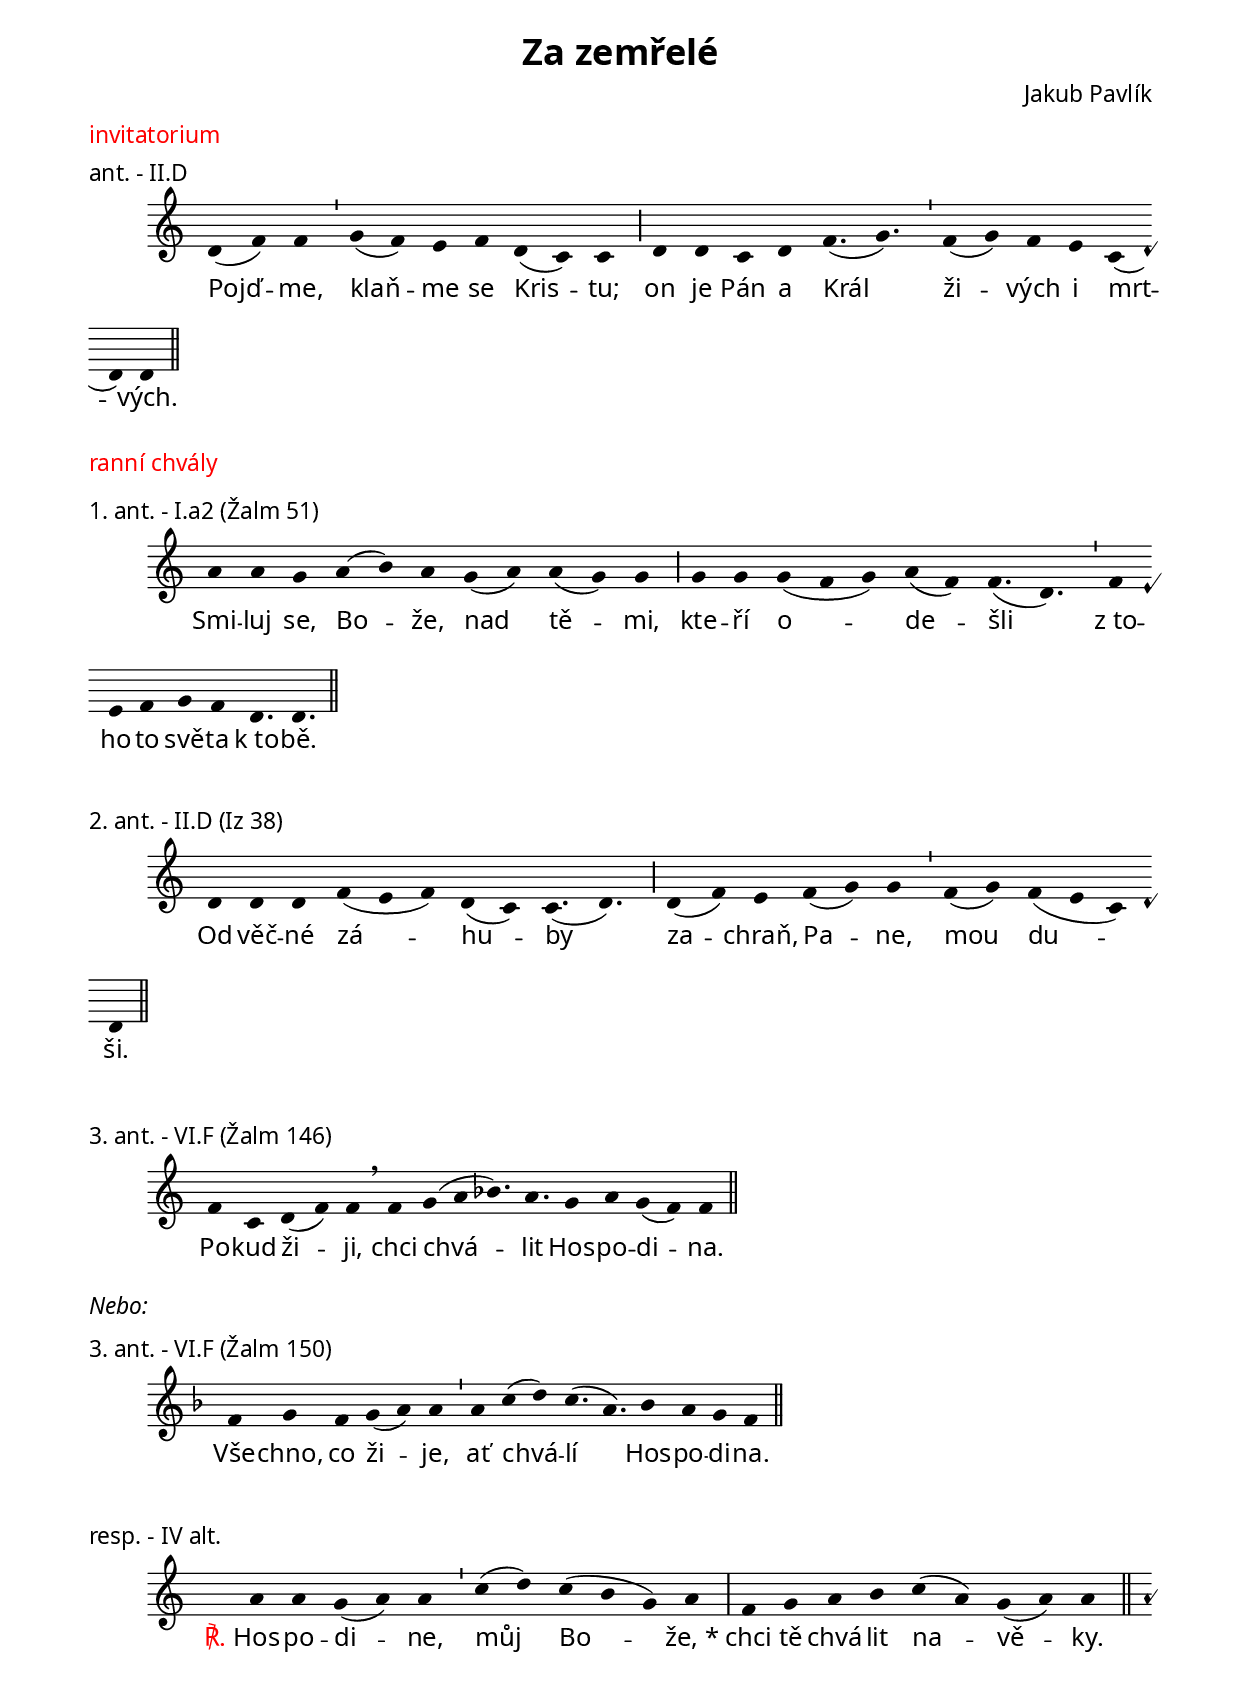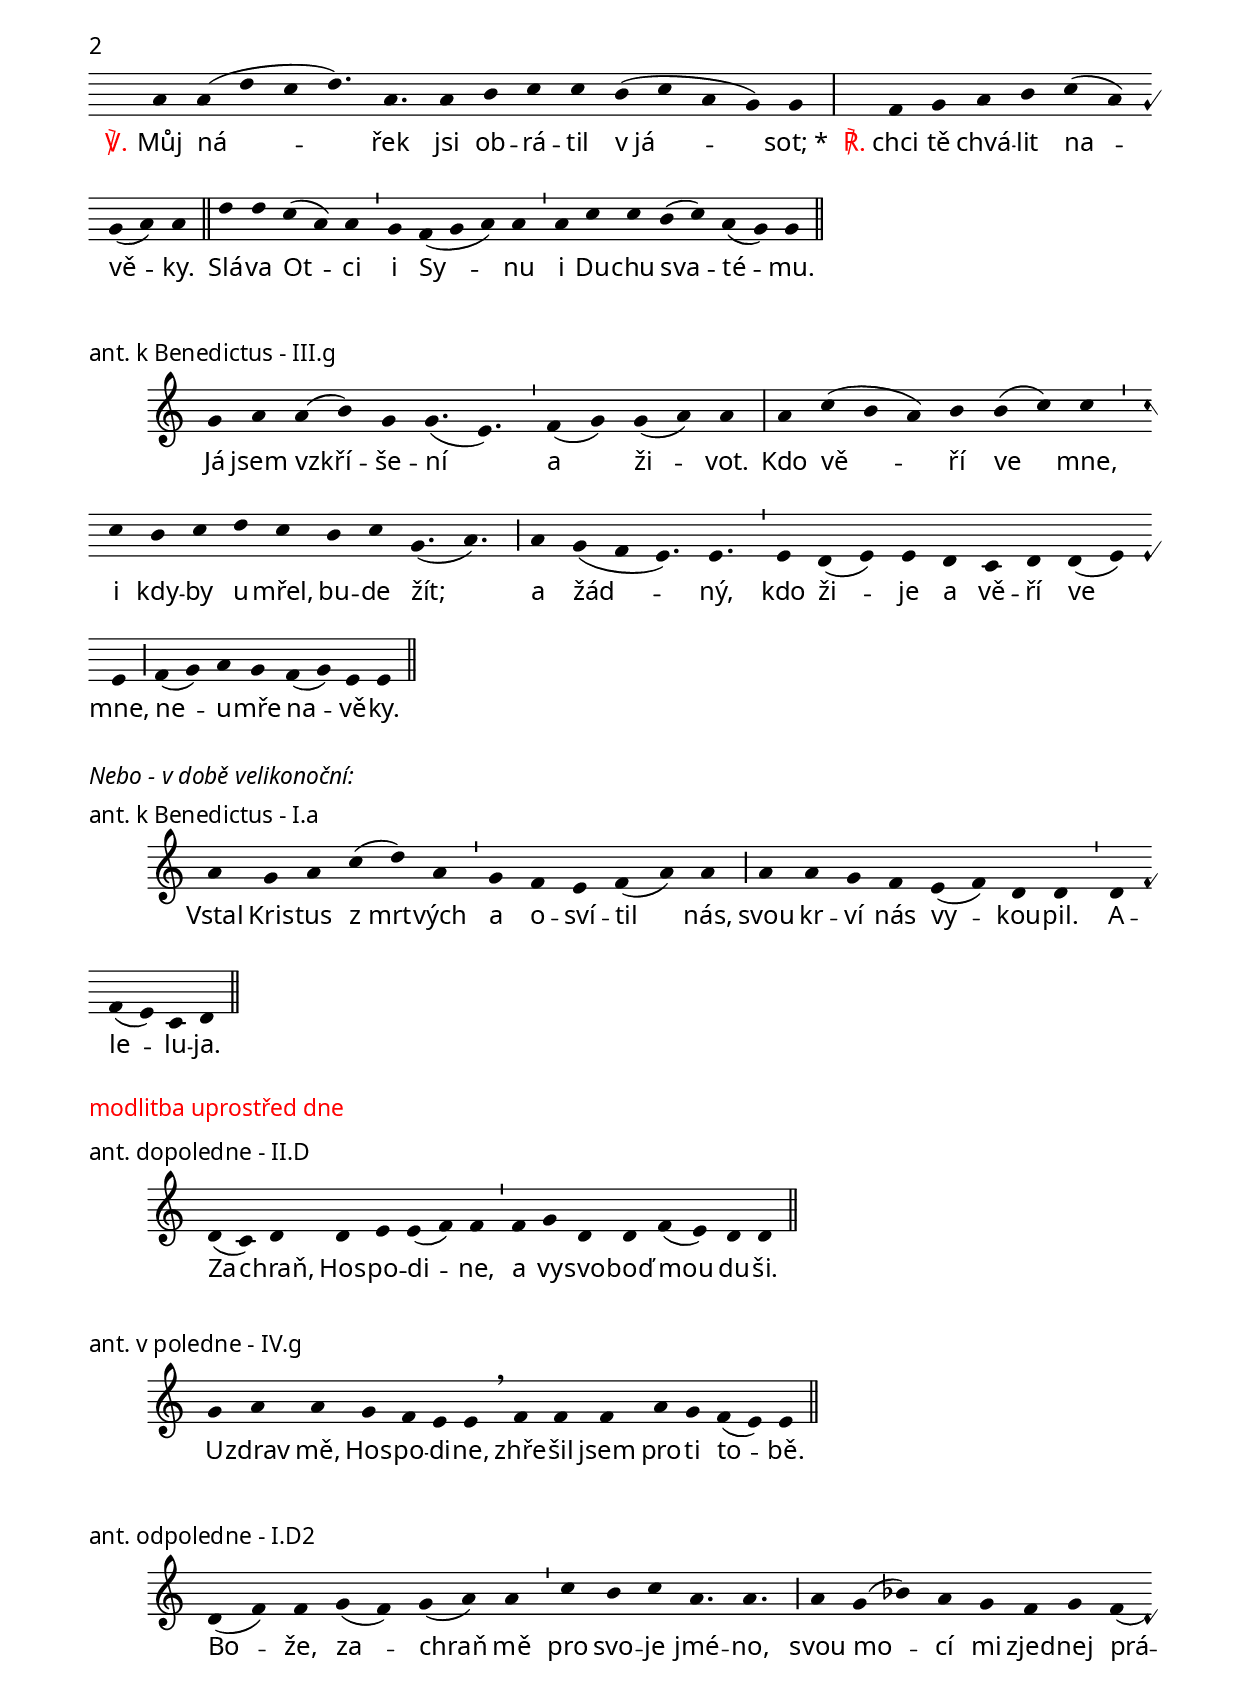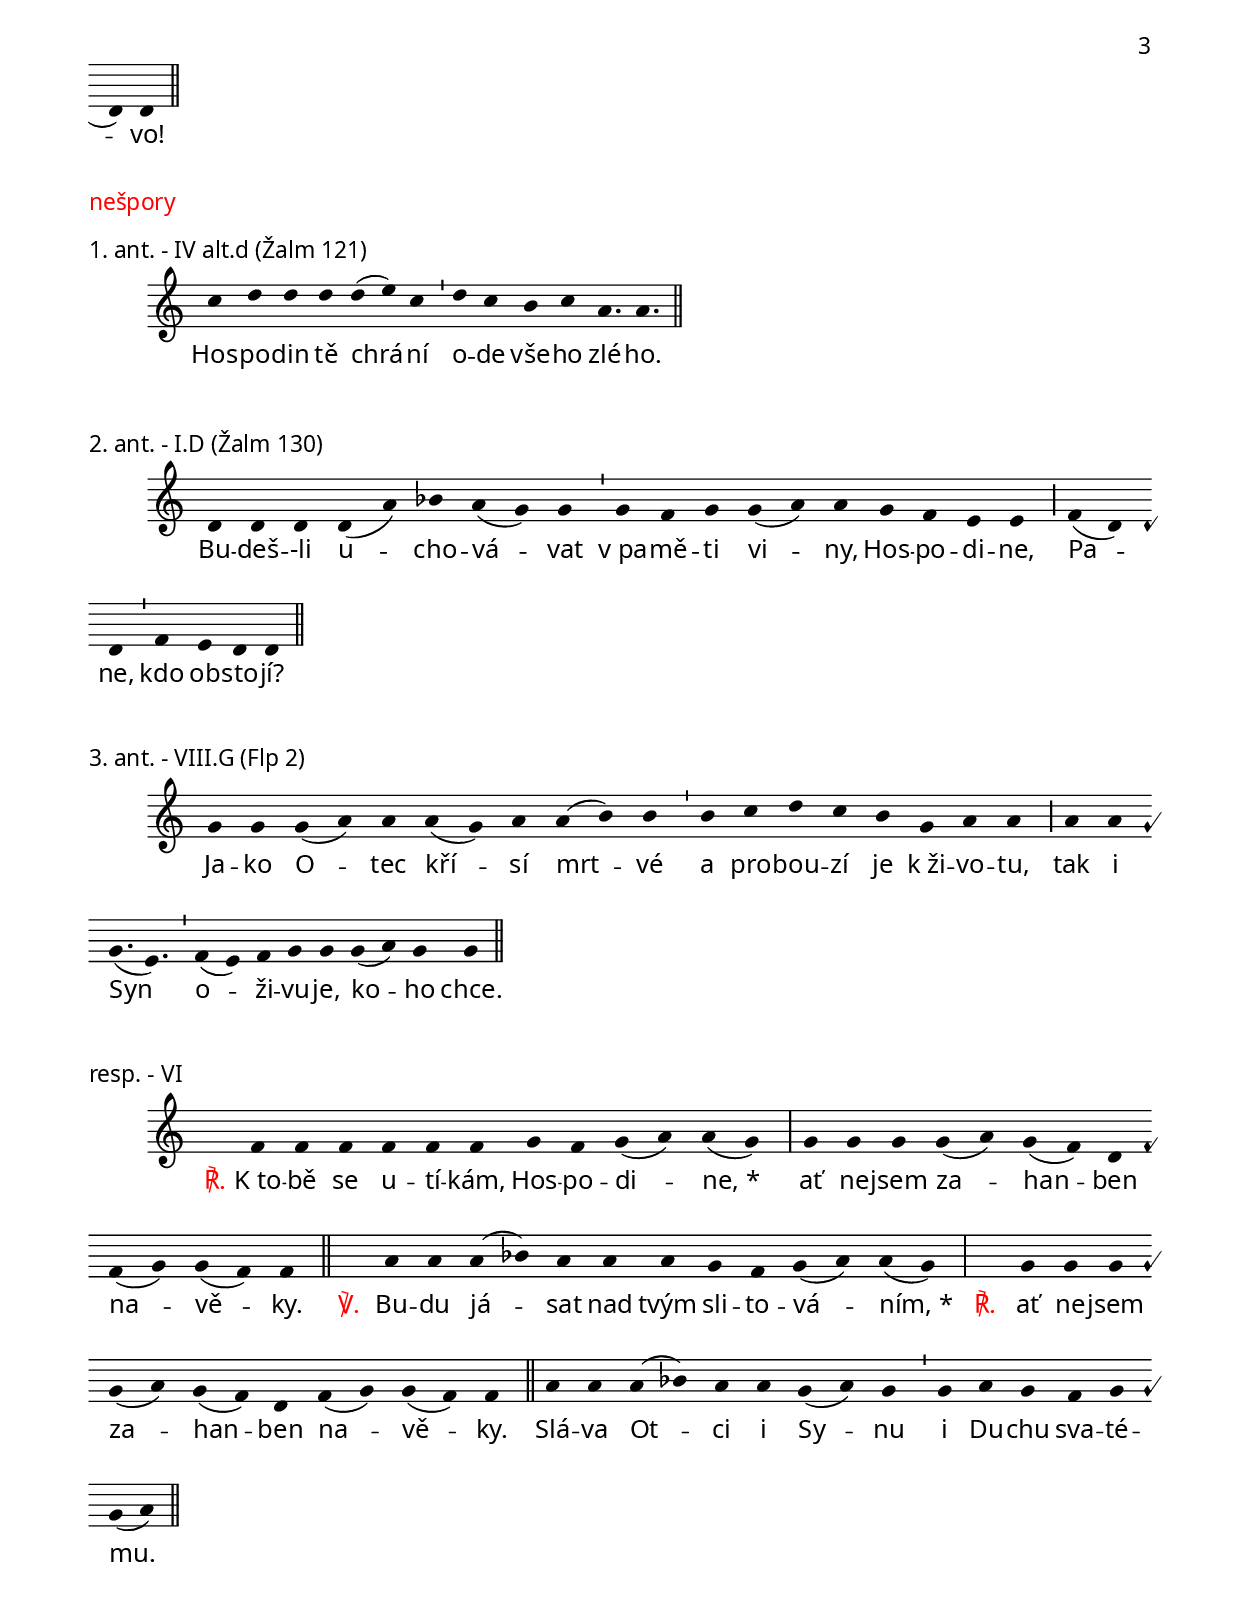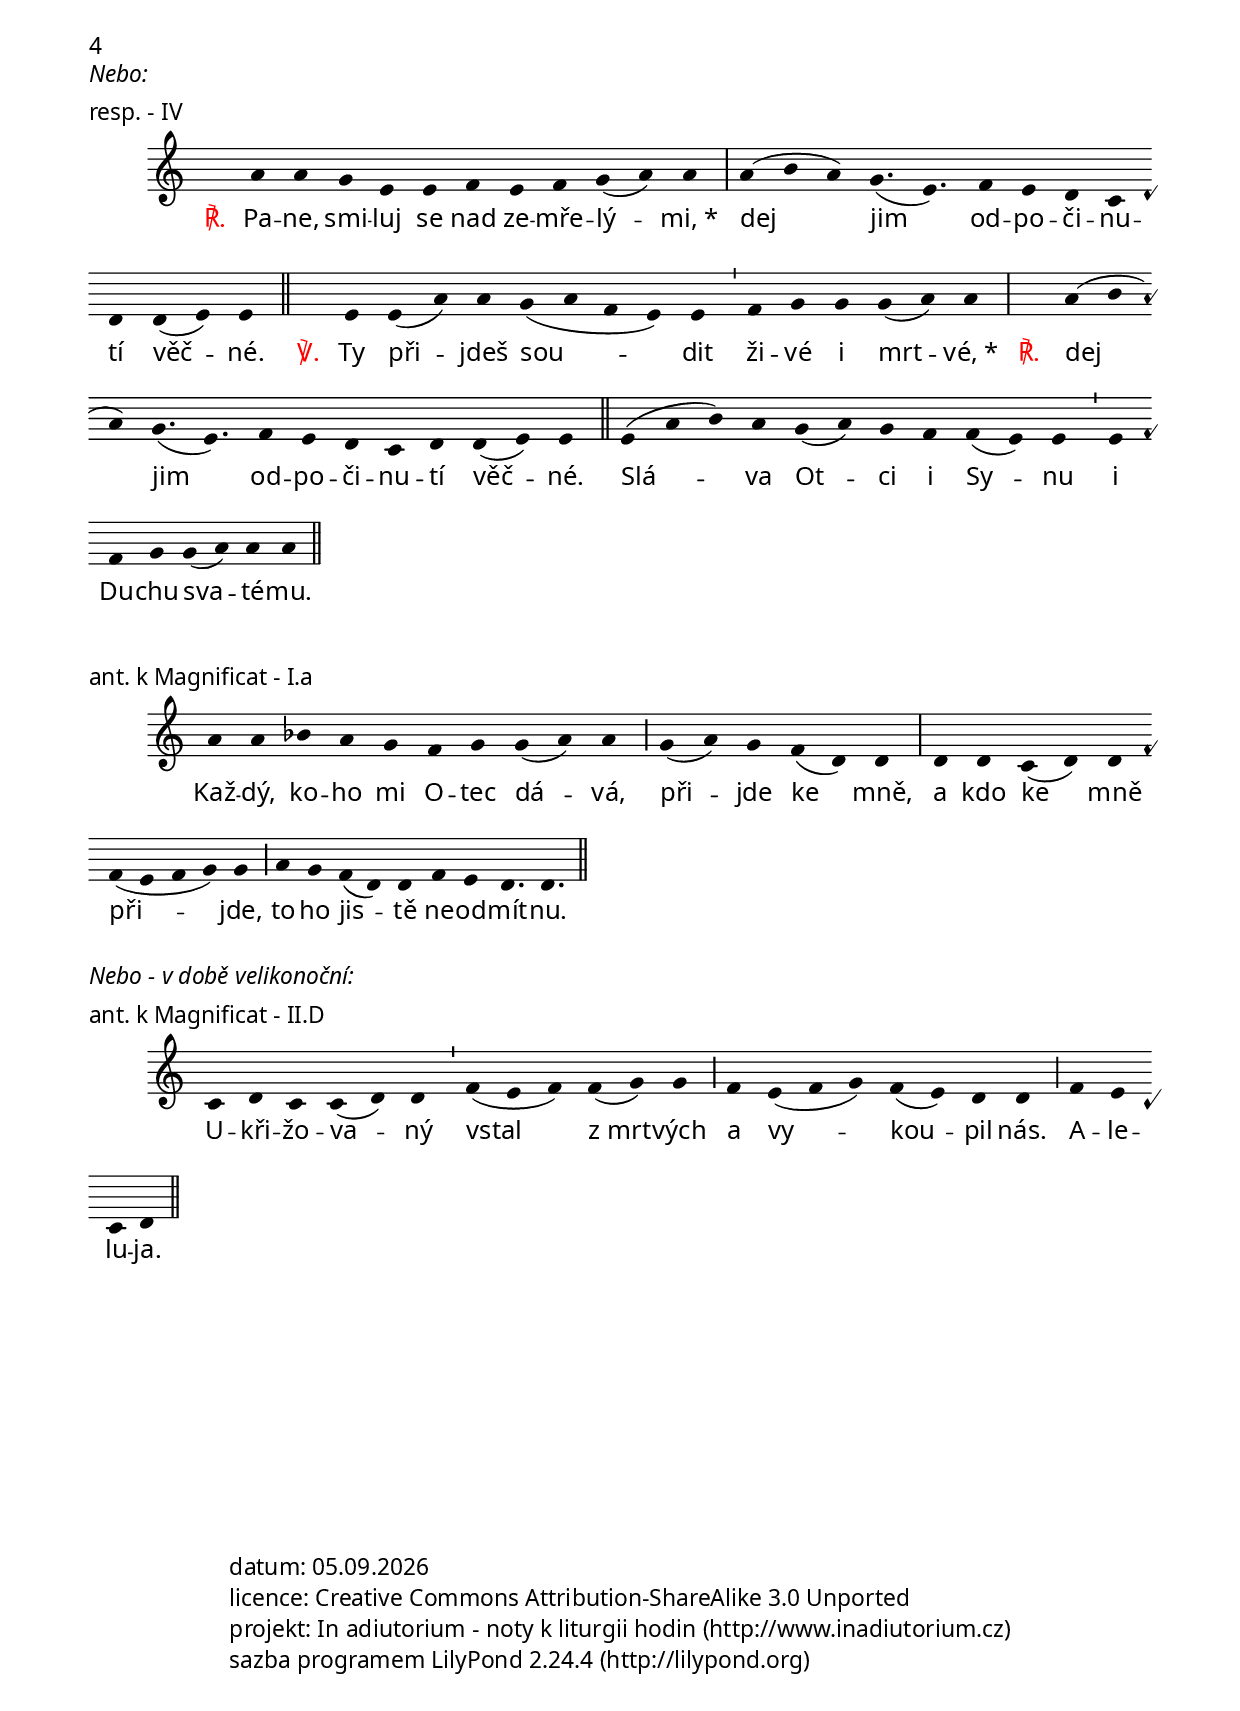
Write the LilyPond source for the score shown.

\version "2.14.2"

\header {
  title = "Za zemřelé"
  composer = "Jakub Pavlík"
}

\include "../spolecne.ly"
\include "../dilyresponsorii.ly"

\markup {\nadpisHodinka {"invitatorium"}}

\score {
  \relative c' {
    \choralniRezim
    d4( f) f \barMin g( f) e f d( c) c \barMaior
    d d c d f4.( g) \barMin f4( g) f e c( d) d \barFinalis
  }
  \addlyrics {
    Pojď -- me, klaň -- me se Kris -- tu;
    on je Pán a Král ži -- vých i mrt -- vých.
  }
  \header {
    quid = "ant."
    modus = "II"
    differentia = "D" 
    psalmus = ""
    id = ""
    piece = \markup {\sestavTitulekBezZalmu}
  }
}

\markup {\nadpisHodinka {"ranní chvály"}}

\score {
  \relative c'' {
    \choralniRezim
    a4 a g a( b) a g( a) a( g) g \barMaior
    g g g( f g) a( f) f4.( d) \barMin f4 e f g f d4. d \barFinalis
  }
  \addlyrics {
    Smi -- luj se, Bo -- že, nad tě -- mi,
    kte -- ří o -- de -- šli z_to -- ho -- to svě -- ta k_to -- bě.
  }
  \header {
    quid = "1. ant."
    modus = "I"
    differentia = "a2" 
    psalmus = "Žalm 51"
    id = ""
    piece = \markup {\sestavTitulek}
  }
}

\score {
  \relative c' {
    \choralniRezim
    d4 d d f( e f) d( c) c4.( d) \barMaior
    d4( f) e f( g) g \barMin f( g) f( e c) d \barFinalis
  }
  \addlyrics {
    Od věč -- né zá -- hu -- by
    za -- chraň, Pa -- ne, mou du -- ši.
  }
  \header {
    quid = "2. ant."
    modus = "II"
    differentia = "D" 
    psalmus = "Iz 38"
    id = ""
    fons = "melodie z: Bílá sobota, ranní chvály, 2. ant."
    piece = \markup {\sestavTitulek}
  }
}

\score {
  \relative c' {
    \choralniRezim
    f4 c d( f) f \breathe f g( a bes4.) a g4 a g( f) f \bar "||"
  }
  \addlyrics {
    Po -- kud ži -- ji, chci chvá -- lit Hos -- po -- di -- na.
  }
  \header {
    quid = "3. ant."
    modus = "VI"
    differentia = "F" 
    psalmus = "Žalm 146"
    id = ""
    fons = "4. týden žaltáře, středa, ranní chvály, 3. ant."
    piece = \markup {\sestavTitulek}
  }
}

\markup\italic{Nebo:}

\score {
  \relative c' {
    \choralniRezim
    \key f \major
    f4 g f g( a) a \barMin
    a4 c( d) c4.( a) bes4 a g f \barFinalis
    % bes a g( f) f \barFinalis
  }
  \addlyrics {
    Vše -- chno, co ži -- je, ať chvá -- lí Hos -- po -- di -- na.
    % A -- le -- lu -- ja.
  }
  \header {
    quid = "3. ant."
    modus = "VI"
    differentia = "F" 
    psalmus = "Žalm 150"
    id = ""
    fons = "4. t. žaltáře, neděle, ranní chvály, 3. ant. (Text jiný: ubráno aleluja a 'dýchá' změněno na 'žije')"
    piece = \markup {\sestavTitulek}
  }
}

\score {
  \relative c'' {
    \choralniRezim
    
    % R
    \neviditelna a
    a4 a g( a) a \barMin c( d) c( b g) a \barMax
    f g a b c( a) g( a) a \barFinalis
    % V
    \neviditelna a
    a4 a( d c d4.) a a4 b c c b( c a g) g \barMax
    % R
    \neviditelna a
    f g a b c( a) g( a) a \barFinalis
    % Slava
    d4 d c( a) a \barMin g f( g a) a \barMin a c c b( c) a( g) g \barFinalis
  }
  \addlyrics {
    \Response Hos -- po -- di -- ne, můj Bo -- že,_*
    chci tě chvá -- lit na -- vě -- ky.
    \Verse Můj ná -- řek jsi ob -- rá -- til v_já -- sot;_*
    \Response chci tě chvá -- lit na -- vě -- ky.
    \textRespDoxologie
  }
  \header {
    quid = "resp."
    modus = "IV alt."
    id = ""
    piece = \markup {\sestavTitulekResp}
  }
}

\score {
  \relative c'' {
    \choralniRezim
    g4 a a( b) g g4.( e) \barMin f4( g) g( a) a \barMax
    a c( b a) b b( c) c \barMin c b c d c b c g4.( a) \barMaior
    a4 g( f e4.) e \barMin e4 d( e) e d c d d( e) e \barMaior
    f( g) a g f( g) e e \barFinalis
  }
  \addlyrics {
    Já jsem vzkří -- še -- ní a ži -- vot.
    Kdo vě -- ří ve mne, i kdy -- by u -- mřel, bu -- de žít;
    a žád -- ný, kdo ži -- je a vě -- ří ve mne,
    ne -- u -- mře na -- vě -- ky.
  }
  \header {
    quid = "ant. k Benedictus"
    modus = "III"
    differentia = "g" 
    psalmus = ""
    id = ""
    piece = \markup {\sestavTitulekBezZalmu}
  }
}

\markup\italic{Nebo - v době velikonoční:}

\score {
  \relative c'' {
    \choralniRezim
    a4 g a c( d) a \barMin g f e f( a) a \barMaior
    a4 a g f e( f) d d \barMin
    d4 f( e) c d \barFinalis
  }
  \addlyrics {
    Vstal Kris -- tus z_mrt -- vých a o -- sví -- til nás,
    svou kr -- ví nás vy -- kou -- pil.
    A -- le -- lu -- ja.
  }
  \header {
    quid = "ant. k Benedictus"
    modus = "I"
    differentia = "a" 
    psalmus = ""
    id = ""
    fons = "Velikonoční oktáv, ranní chvály, 1. ant."
    piece = \markup {\sestavTitulekBezZalmu}
  }
}

\markup {\nadpisHodinka {"modlitba uprostřed dne"}}

\score {
  \relative c' {
    \choralniRezim
    d4( c) d d e e( f) f \barMin
    f g d d f( e) d d \barFinalis
  }
  \addlyrics {
    Za -- chraň, Hos -- po -- di -- ne,
    a vy -- svo -- boď mou du -- ši.
  }
  \header {
    quid = "ant. dopoledne"
    modus = "II"
    differentia = "D" 
    psalmus = ""
    id = ""
    piece = \markup {\sestavTitulekBezZalmu}
  }
}

\score {
  \relative c'' {
    \choralniRezim
    g4 a a g f e e \breathe f f f a g f( e) e \bar "||"
  }
  \addlyrics {
    U -- zdrav mě, Hos -- po -- di -- ne, zhře -- šil jsem
    pro -- ti to -- bě.
  }
  \header {
    quid = "ant. v poledne"
    modus = "IV"
    differentia = "g" 
    psalmus = ""
    id = ""
    fons = "pátek 1. týdne žaltáře, nešpory, 1. ant."
    piece = \markup {\sestavTitulekBezZalmu}
  }
}

\score {
  \relative c' {
    \choralniRezim
    d( f) f g( f) g( a) a \barMin c b c a4. a \barMaior
    a4 g( bes) a g f g f( d) d \barFinalis
  }
  \addlyrics {
    Bo -- že, za -- chraň mě 
    pro svo -- je % v breviáři: své 
    jmé -- no,
    svou mo -- cí mi zjed -- nej prá -- vo!
  }
  \header {
    quid = "ant. odpoledne"
    modus = "I"
    differentia = "D2" 
    psalmus = ""
    id = ""
    piece = \markup {\sestavTitulekBezZalmu}
  }
}

\markup {\nadpisHodinka {"nešpory"}}

\score {
  \relative c'' {
    \choralniRezim
    c4 d d d d( e) c \barMin
    d c b c a4. a \barFinalis
  }
  \addlyrics {
    Hos -- po -- din tě chrá -- ní
    o -- de vše -- ho zlé -- ho.
  }
  \header {
    quid = "1. ant."
    modus = "IV alt"
    differentia = "d" 
    psalmus = "Žalm 121"
    id = ""
    piece = \markup {\sestavTitulek}
  }
}

\score {
  \relative c' {
    \choralniRezim
    d4 d d d( a') bes a( g) g \barMin
    g f g g( a) a g f e e \barMaior
    f( d) d \barMin f e d d \barFinalis
  }
  \addlyrics {
    Bu -- deš -- -li u -- cho -- vá -- vat 
    v_pa -- mě -- ti vi -- ny, Hos -- po -- di -- ne,
    Pa -- ne, kdo ob -- sto -- jí?
  }
  \header {
    quid = "2. ant."
    modus = "I"
    differentia = "D" 
    psalmus = "Žalm 130"
    id = ""
    piece = \markup {\sestavTitulek}
  }
}

\score {
  \relative c'' {
    \choralniRezim
    g4 g g( a) a a( g) a a( b) b \barMin
    b c d c b g a a \barMaior
    a a g4.( e) \barMin f4( e) f g g g( a) g g \barFinalis
  }
  \addlyrics {
    Ja -- ko O -- tec kří -- sí mrt -- vé
    a pro -- bou -- zí je k_ži -- vo -- tu,
    tak i Syn o -- ži -- vu -- je, ko -- ho chce.
  }
  \header {
    quid = "3. ant."
    modus = "VIII"
    differentia = "G" 
    psalmus = "Flp 2"
    id = ""
    piece = \markup {\sestavTitulek}
  }
}

\score {
  \relative c' {
    \choralniRezim
    
    % R
    \neviditelna f
    f4 f f f f f g f g( a) a( g) \barMax
    g g g g( a) g( f) d f( g) g( f) f \barFinalis
    % V
    \neviditelna a
    a a a( bes) a a a g f g( a) a( g) \barMax
    % R
    \neviditelna a
    g g g g( a) g( f) d f( g) g( f) f \barFinalis
    % Slava
    \respVIdoxologie \barFinalis
  }
  \addlyrics {
    \Response K_to -- bě se u -- tí -- kám, Hos -- po -- di -- ne,_*
    ať ne -- jsem za -- han -- ben na -- vě -- ky.
    \Verse Bu -- du já -- sat nad tvým sli -- to -- vá -- ním,_*
    \Response ať ne -- jsem za -- han -- ben na -- vě -- ky.
    \textRespDoxologie
  }
  \header {
    quid = "resp."
    modus = "VI"
    id = ""
    piece = \markup {\sestavTitulekResp}
  }
}

\pageBreak % ZLOM

\markup\italic{Nebo:}

\score {
  \relative c'' {
    \choralniRezim
    
    % R
    \neviditelna a
    a4 a g e e f e f g( a) a \barMax
    a( b a) g4.( e) f4 e d c d d( e) e \barFinalis
    % V
    \neviditelna e
    e e( a) a g( a f e) e \barMin f g g g( a) a \barMax
    % R
    \neviditelna a
    a( b a) g4.( e) f4 e d c d d( e) e \barFinalis
    % Slava
    e( a b) a g( a) g f f( e) e \barMin e f g g( a) a a \barFinalis
  }
  \addlyrics {
    \Response Pa -- ne, smi -- luj se nad ze -- mře -- lý -- mi,_*
    dej jim od -- po -- či -- nu -- tí věč -- né.
    \Verse Ty při -- jdeš sou -- dit ži -- vé i mrt -- vé,_*
    \Response dej jim od -- po -- či -- nu -- tí věč -- né.
    \textRespDoxologie
  }
  \header {
    quid = "resp."
    modus = "IV"
    id = ""
    piece = \markup {\sestavTitulekResp}
  }
}

\score {
  \relative c'' {
    \choralniRezim
    a4 a bes a g f g g( a) a \barMaior
    g( a) g f( d) d \barMax
    d d c( d) d f( e f g) g \barMaior
    a g f( d) d f e d4. d \barFinalis
  }
  \addlyrics {
    Kaž -- dý, ko -- ho mi O -- tec dá -- vá,
    při -- jde ke mně,
    a kdo ke mně při -- jde,
    to -- ho jis -- tě ne -- od -- mít -- nu.
  }
  \header {
    quid = "ant. k Magnificat"
    modus = "I"
    differentia = "a" 
    psalmus = ""
    id = ""
    piece = \markup {\sestavTitulekBezZalmu}
  }
}

\markup\italic{Nebo - v době velikonoční:}

\score {
  \relative c' {
    \choralniRezim
    c4 d c c( d) d \barMin f( e f) f( g) g \barMaior
    f e( f g) f( e) d d \barMaior
    f e c d \barFinalis
  }
  \addlyrics {
    U -- kři -- žo -- va -- ný vstal z_mrt -- vých
    a vy -- kou -- pil nás.
    A -- le -- lu -- ja.
  }
  \header {
    quid = "ant. k Magnificat"
    modus = "II"
    differentia = "D" 
    psalmus = ""
    id = ""
    piece = \markup {\sestavTitulekBezZalmu}
  }
}